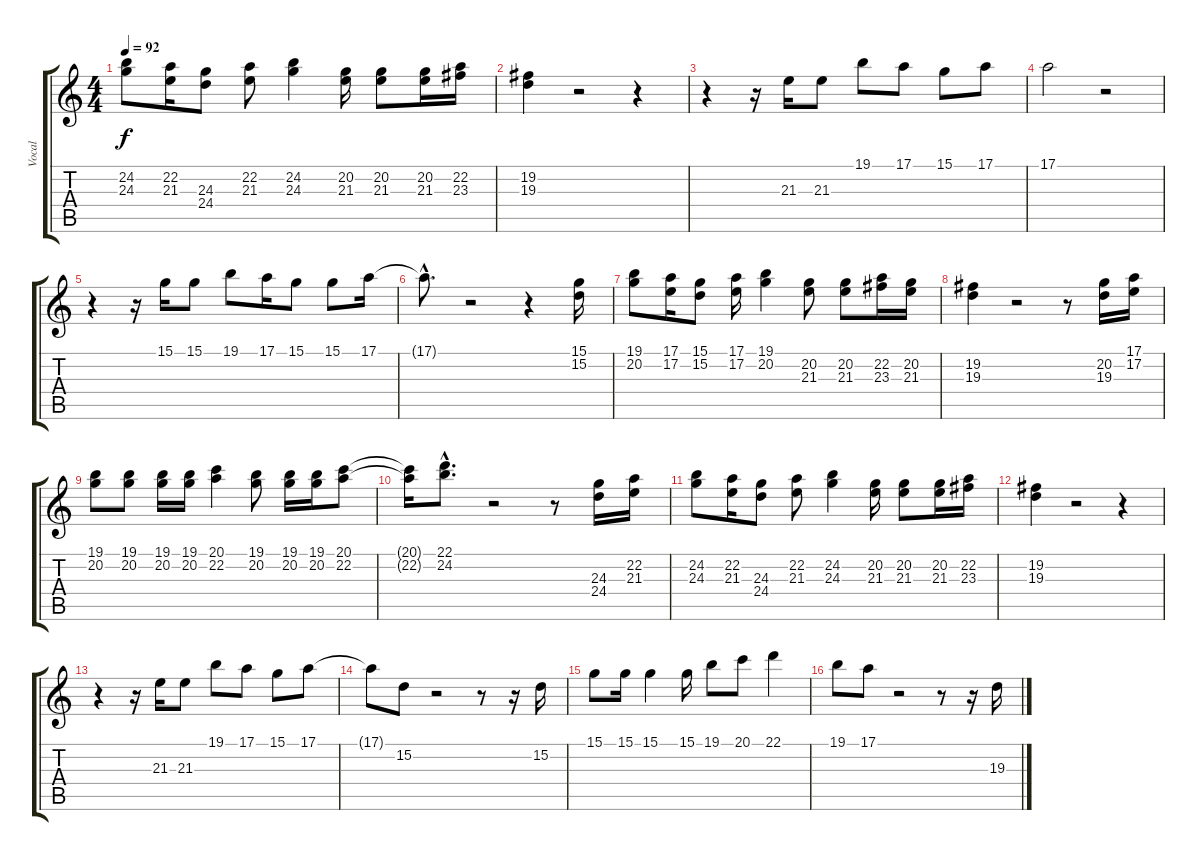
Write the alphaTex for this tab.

\track ("Vocal" "Vocal") {instrument synthvoice}
\staff {score tabs}
\tuning (E4 B3 G3 D3 A2 E2) {hide}
\ts (4 4)
\tempo 92
\clef g2
\ks c
(24.2 24.3).8{dy f} (22.2 21.3).16 (24.3 24.4).8 (22.2 21.3).8 (24.2 24.3).4 (20.2 21.3).16 (20.2 21.3).8 (20.2 21.3).16 (22.2 23.3).16 |
(19.2 19.3).4 r.2 r.4 |
r.4 r.16 21.3.16 21.3.8 19.1.8 17.1.8 15.1.8 17.1.8 |
17.1.2 r.2 |
r.4 r.16 15.1.16 15.1.8 19.1.8 17.1.16 15.1.8 15.1.8 17.1.16 |
17.1{hac t}.8{d} r.2 r.4 (15.1 15.2).16 |
(19.1 20.2).8 (17.1 17.2).16 (15.1 15.2).8 (17.1 17.2).16 (19.1 20.2).4 (20.2 21.3).8 (20.2 21.3).8 (22.2 23.3).16 (20.2 21.3).16 |
(19.2 19.3).4 r.2 r.8 (20.2 19.3).16 (17.1 17.2).16 |
(19.1 20.2).8 (19.1 20.2).8 (19.1 20.2).16 (19.1 20.2).16 (20.1 22.2).4 (19.1 20.2).8 (19.1 20.2).16 (19.1 20.2).16 (20.1 22.2).8 |
(20.1{t} 22.2{t}).16 (22.1{hac} 24.2{hac}).8{d} r.2 r.8 (24.3 24.4).16 (22.2 21.3).16 |
(24.2 24.3).8 (22.2 21.3).16 (24.3 24.4).8 (22.2 21.3).8 (24.2 24.3).4 (20.2 21.3).16 (20.2 21.3).8 (20.2 21.3).16 (22.2 23.3).16 |
(19.2 19.3).4 r.2 r.4 |
r.4 r.16 21.3.16 21.3.8 19.1.8 17.1.8 15.1.8 17.1.8 |
17.1{t}.8 15.2.8 r.2 r.8 r.16 15.2.16 |
15.1.8 15.1.16 15.1.4 15.1.16 19.1.8 20.1.8 22.1.4 |
19.1.8 17.1.8 r.2 r.8 r.16 19.3.16
